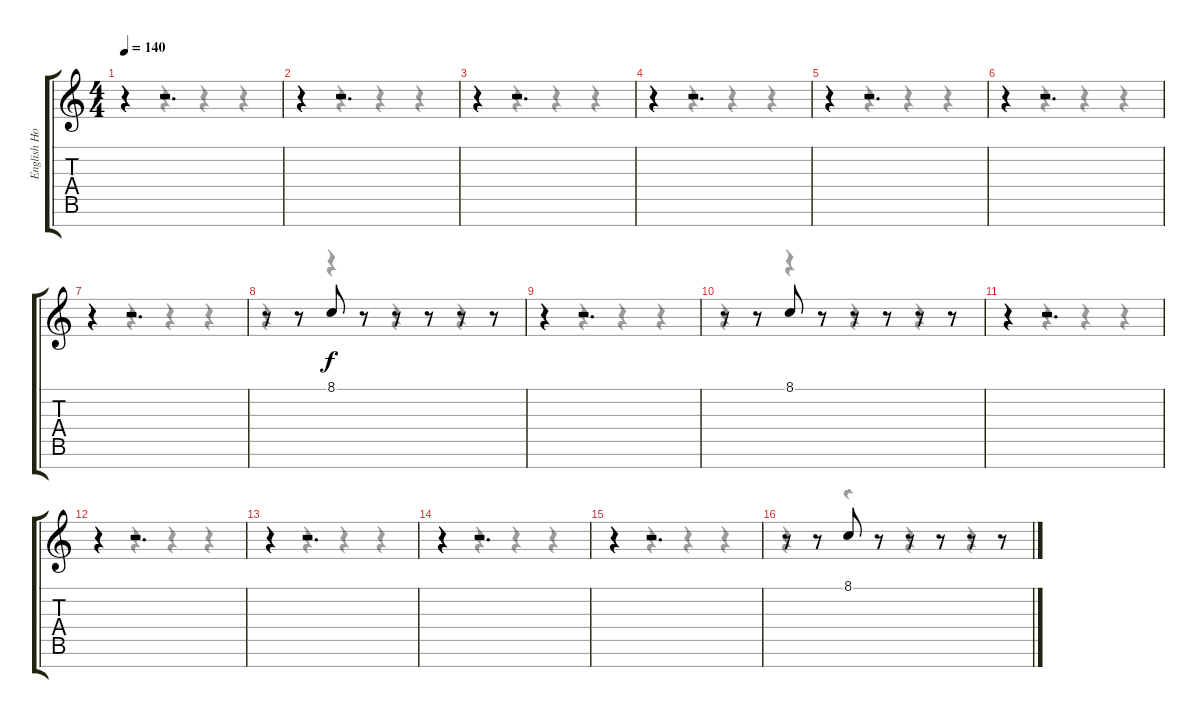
\track ("English Horn" "English Ho") {instrument englishhorn}
\staff {score tabs}
\tuning (E4 B3 G3 D3 A2 E2 B1) {hide}
\voice
\ts (4 4)
\tempo 140
\clef g2
\ks c
r.4{dy f} r.2{d} |
r.4 r.2{d} |
r.4 r.2{d} |
r.4 r.2{d} |
r.4 r.2{d} |
r.4 r.2{d} |
r.4 r.2{d} |
r.8 r.8 8.1.8 r.8 r.8 r.8 r.8 r.8 |
r.4 r.2{d} |
r.8 r.8 8.1.8 r.8 r.8 r.8 r.8 r.8 |
r.4 r.2{d} |
r.4 r.2{d} |
r.4 r.2{d} |
r.4 r.2{d} |
r.4 r.2{d} |
r.8 r.8 8.1.8 r.8 r.8 r.8 r.8 r.8
\voice
\clef g2
\ottava regular
\simile none
\ks c
r.4{dy f} r.4 r.4 r.4 |
r.4 r.4 r.4 r.4 |
r.4 r.4 r.4 r.4 |
r.4 r.4 r.4 r.4 |
r.4 r.4 r.4 r.4 |
r.4 r.4 r.4 r.4 |
r.4 r.4 r.4 r.4 |
r.4 r.4 r.4 r.4 |
r.4 r.4 r.4 r.4 |
r.4 r.4 r.4 r.4 |
r.4 r.4 r.4 r.4 |
r.4 r.4 r.4 r.4 |
r.4 r.4 r.4 r.4 |
r.4 r.4 r.4 r.4 |
r.4 r.4 r.4 r.4 |
r.4 r.4 r.4 r.4
